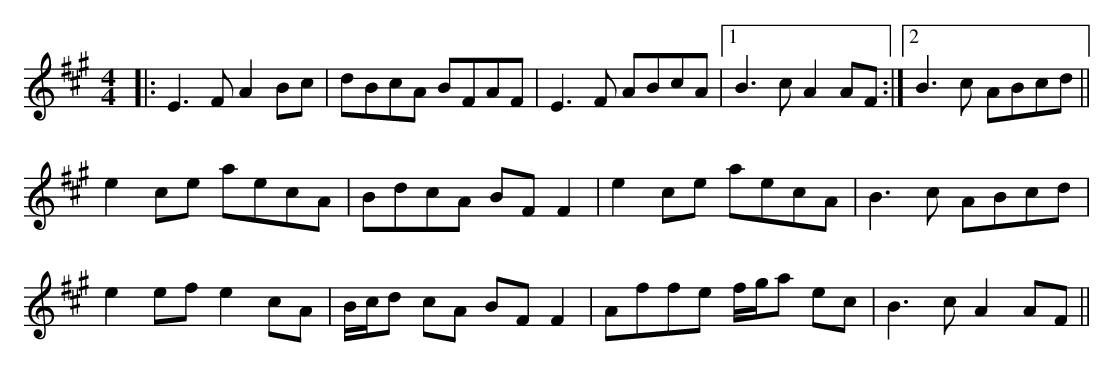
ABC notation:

X:1
M:4/4
K:A
|:E3F A2Bc|dBcA BFAF|E3F ABcA|1 B3c A2AF:|2 B3c ABcd||
e2ce aecA|BdcA BFF2|e2ce aecA|B3c ABcd|
e2ef e2cA|B/c/d cA BFF2|Affe f/g/a ec|B3c A2AF||
